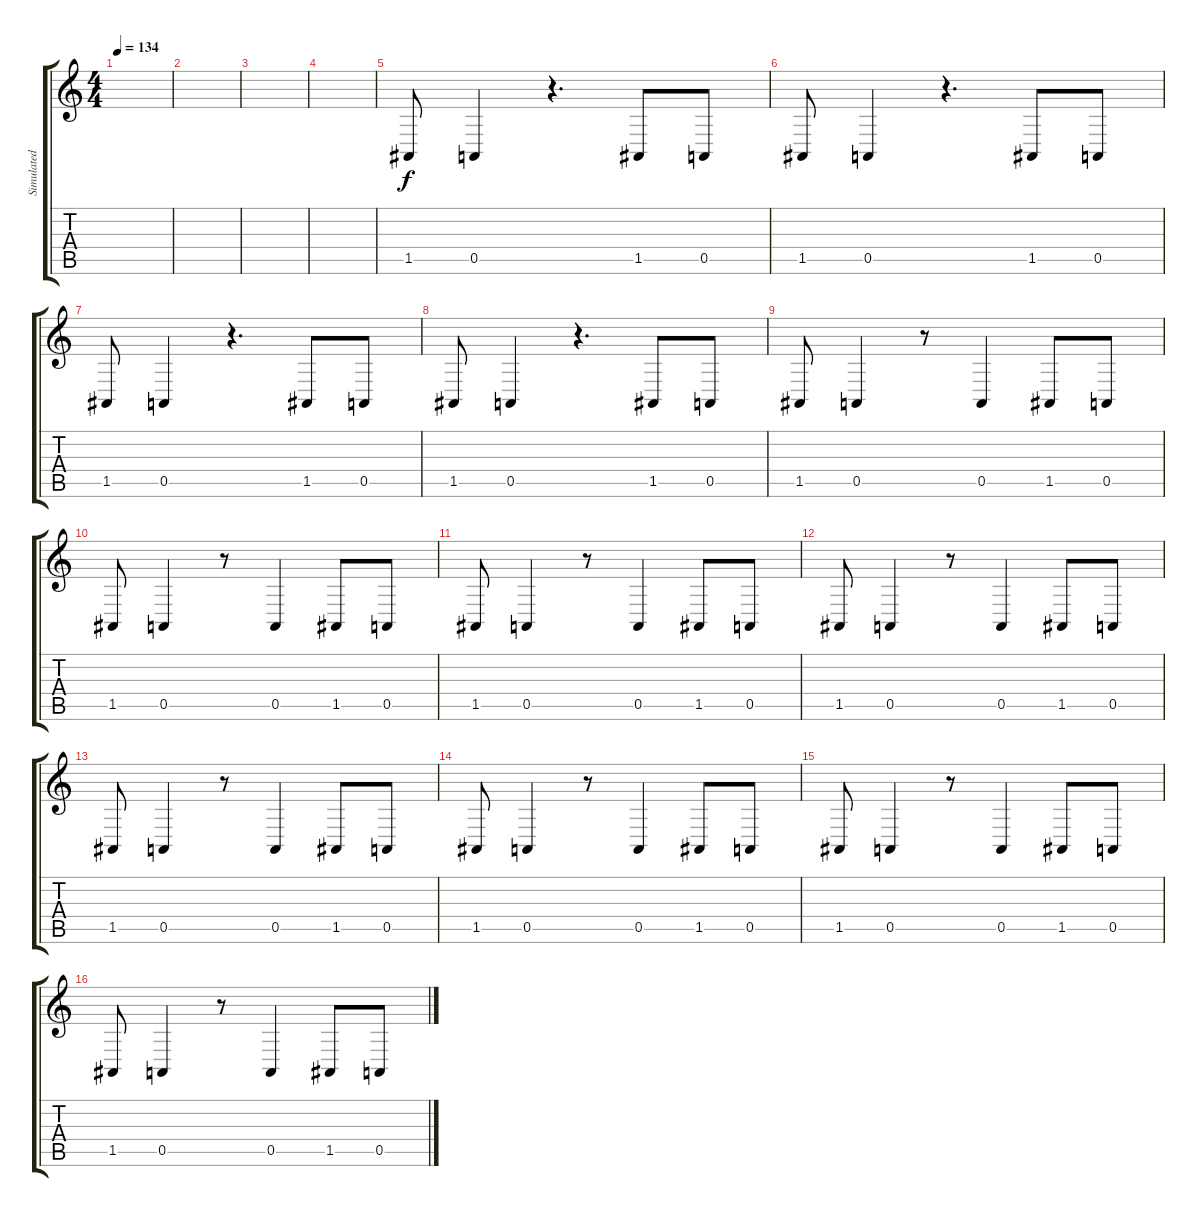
\track ("Simulated drums" "Simulated ") {instrument gunshot}
\staff {score tabs}
\tuning (E4 B3 G3 D3 A2 E2) {hide}
\ts (4 4)
\tempo 134
\clef g2
\ks c
|
|
|
|
1.5.8 0.5.4 r.4{d} 1.5.8{dy f} 0.5.8 |
1.5.8 0.5.4 r.4{d} 1.5.8 0.5.8 |
1.5.8 0.5.4 r.4{d} 1.5.8 0.5.8 |
1.5.8 0.5.4 r.4{d} 1.5.8 0.5.8 |
1.5.8 0.5.4 r.8 0.5.4 1.5.8 0.5.8 |
1.5.8 0.5.4 r.8 0.5.4 1.5.8 0.5.8 |
1.5.8 0.5.4 r.8 0.5.4 1.5.8 0.5.8 |
1.5.8 0.5.4 r.8 0.5.4 1.5.8 0.5.8 |
1.5.8 0.5.4 r.8 0.5.4 1.5.8 0.5.8 |
1.5.8 0.5.4 r.8 0.5.4 1.5.8 0.5.8 |
1.5.8 0.5.4 r.8 0.5.4 1.5.8 0.5.8 |
1.5.8 0.5.4 r.8 0.5.4 1.5.8 0.5.8
